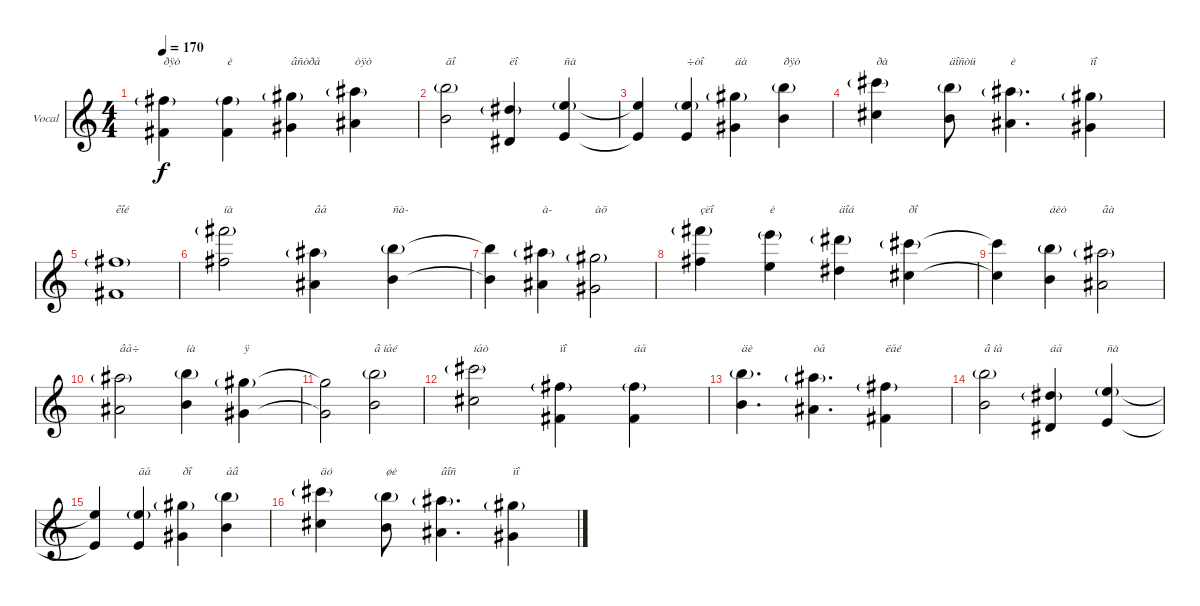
\bracketExtendMode groupsimilarinstruments
\firstSystemTrackNameOrientation horizontal
\otherSystemsTrackNameOrientation horizontal
\track ("Вокал" "Vocal") {instrument altosax}
\staff {score}
\tuning (Eb4 Bb3 Gb3 Db3 Ab2 Eb2)
\displaytranspose 12
\ts (4 4)
\tempo 170
\clef g2
\ks c
(8.2{g} 5.4).4{txt "ðÿò" dy f} (8.2{g} 5.4).4{txt "è"} (10.2{g} 7.4).4{txt "âñòðå"} (12.2{g} 9.4).4{txt "òÿò"} |
(8.1{g} 5.3).2{txt "ãî"} (5.2{g} 2.4).4{txt "ëî"} (6.2{g} 3.4).4{txt "ñà"} |
(6.2{t} 3.4{t}).4 (6.2{g} 3.4).4{txt "÷òî"} (5.1{g} 2.3).4{txt "äà"} (8.1{g} 5.3).4{txt "ðÿò"} |
(10.1{g} 7.3).4{txt "ðà"} (8.1{g} 5.3).8{txt "äîñòü"} (7.1{g} 4.3).4{d txt "è"} (5.1{g} 2.3).4{txt "ïî"} |
(8.2{g} 5.4).1{txt "êîé"} |
(15.1{g} 12.3).2{txt "íà"} (7.1{g} 4.3).4{txt "âå"} (8.1{g} 5.3).4{txt "ñà-"} |
(8.1{t} 5.3{t}).4 (7.1{g} 4.3).4{txt "à-"} (5.1{g} 2.3).2{txt "àõ"} |
(15.1{g} 12.3).4{txt "çëî"} (13.1{g} 10.3).4{txt "è"} (12.1{g} 9.3).4{txt "äîá"} (10.1{g} 7.3).4{txt "ðî"} |
(10.1{t} 7.3{t}).4 (8.1{g} 5.3).4{txt "áèò"} (7.1{g} 4.3).2{txt "âà"} |
(7.1{g} 4.3).2{txt "âå÷"} (8.1{g} 5.3).4{txt "íà"} (5.1{g} 2.3).4{txt "ÿ"} |
(5.1{t} 2.3{t}).2 (8.1{g} 5.3).2{txt "â íåé"} |
(10.1{g} 7.3).2{txt "íåò"} (3.1{g} 0.3).4{txt "ïî"} (3.1{g} 0.3).4{txt "áå"} |
(8.1{g} 5.3).4{d txt "äè"} (7.1{g} 4.3).4{d txt "òå"} (3.1{g} 0.3).4{txt "ëåé"} |
(8.1{g} 5.3).2{txt "â íå"} (5.2{g} 2.4).4{txt "áå"} (6.2{g} 3.4).4{txt "ñà"} |
(6.2{t} 3.4{t}).4 (6.2{g} 3.4).4{txt "ãå"} (5.1{g} 2.3).4{txt "ðî"} (8.1{g} 5.3).4{txt "åâ"} |
(10.1{g} 7.3).4{txt "äó"} (8.1{g} 5.3).8{txt "øè"} (7.1{g} 4.3).4{d txt "âîñ"} (10.2{g} 7.4).4{txt "ïî"}
